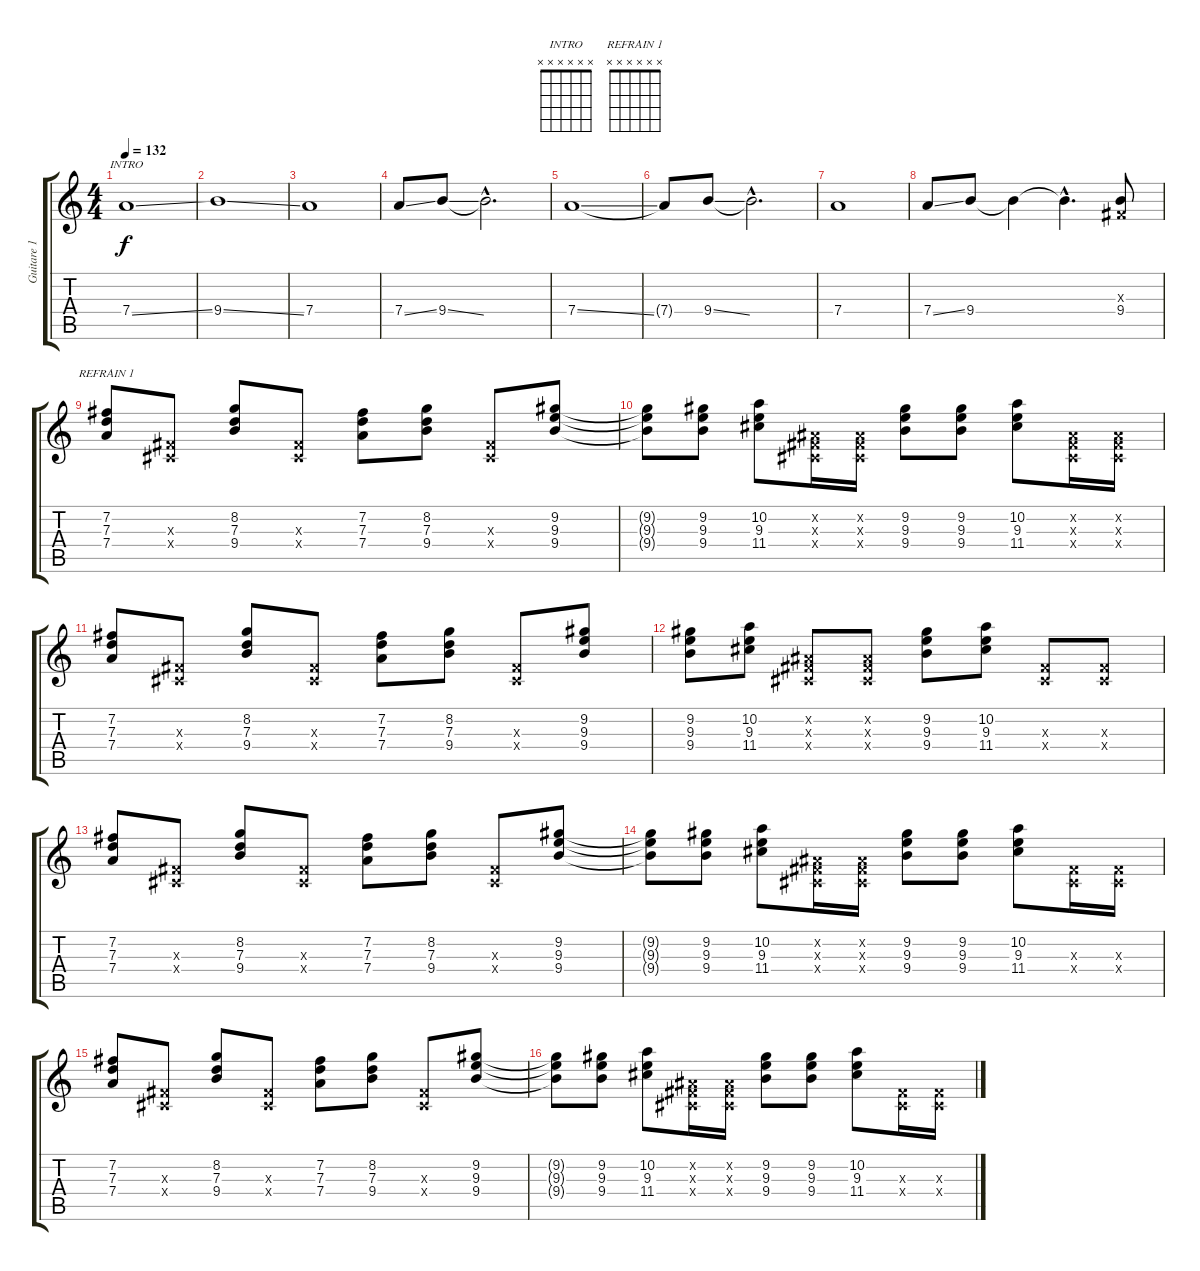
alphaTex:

\track ("Guitare 1" "Guitare 1") {instrument distortionguitar}
\staff {score tabs}
\tuning (E4 B3 G3 D3 A2 E2) {hide}
\chord ("INTRO" x x x x x x) {firstfret 0}
\chord ("REFRAIN 1" x x x x x x) {firstfret 0}
\ts (4 4)
\tempo 132
\clef g2
\ks c
7.4{ss}.1{ch "INTRO" dy f instrument distortionguitar} |
9.4{ss}.1 |
7.4.1 |
7.4{ss}.8 9.4{ss}.8 9.4{hac t}.2{d} |
7.4{ss}.1 |
7.4{t}.8 9.4{ss}.8 9.4{hac t}.2{d} |
7.4.1 |
7.4{ss}.8 9.4.8 9.4{t}.4 9.4{hac t}.4{d} (-1.3{x} 9.4).8 |
(7.2 7.3 7.4).8{ch "REFRAIN 1"} (-1.3{x} -1.4{x}).8 (8.2 7.3 9.4).8 (-1.3{x} -1.4{x}).8 (7.2 7.3 7.4).8 (8.2 7.3 9.4).8 (-1.3{x} -1.4{x}).8 (9.2 9.3 9.4).8 |
(9.2{t} 9.3{t} 9.4{t}).8 (9.2 9.3 9.4).8 (10.2 9.3 11.4).8 (-1.2{x} -1.3{x} -1.4{x}).16 (-1.2{x} -1.3{x} -1.4{x}).16 (9.2 9.3 9.4).8 (9.2 9.3 9.4).8 (10.2 9.3 11.4).8 (-1.2{x} -1.3{x} -1.4{x}).16 (-1.2{x} -1.3{x} -1.4{x}).16 |
(7.2 7.3 7.4).8 (-1.3{x} -1.4{x}).8 (8.2 7.3 9.4).8 (-1.3{x} -1.4{x}).8 (7.2 7.3 7.4).8 (8.2 7.3 9.4).8 (-1.3{x} -1.4{x}).8 (9.2 9.3 9.4).8 |
(9.2 9.3 9.4).8 (10.2 9.3 11.4).8 (-1.2{x} -1.3{x} -1.4{x}).8 (-1.2{x} -1.3{x} -1.4{x}).8 (9.2 9.3 9.4).8 (10.2 9.3 11.4).8 (-1.3{x} -1.4{x}).8 (-1.3{x} -1.4{x}).8 |
(7.2 7.3 7.4).8 (-1.3{x} -1.4{x}).8 (8.2 7.3 9.4).8 (-1.3{x} -1.4{x}).8 (7.2 7.3 7.4).8 (8.2 7.3 9.4).8 (-1.3{x} -1.4{x}).8 (9.2 9.3 9.4).8 |
(9.2{t} 9.3{t} 9.4{t}).8 (9.2 9.3 9.4).8 (10.2 9.3 11.4).8 (-1.2{x} -1.3{x} -1.4{x}).16 (-1.2{x} -1.3{x} -1.4{x}).16 (9.2 9.3 9.4).8 (9.2 9.3 9.4).8 (10.2 9.3 11.4).8 (-1.3{x} -1.4{x}).16 (-1.3{x} -1.4{x}).16 |
(7.2 7.3 7.4).8 (-1.3{x} -1.4{x}).8 (8.2 7.3 9.4).8 (-1.3{x} -1.4{x}).8 (7.2 7.3 7.4).8 (8.2 7.3 9.4).8 (-1.3{x} -1.4{x}).8 (9.2 9.3 9.4).8 |
(9.2{t} 9.3{t} 9.4{t}).8 (9.2 9.3 9.4).8 (10.2 9.3 11.4).8 (-1.2{x} -1.3{x} -1.4{x}).16 (-1.2{x} -1.3{x} -1.4{x}).16 (9.2 9.3 9.4).8 (9.2 9.3 9.4).8 (10.2 9.3 11.4).8 (-1.3{x} -1.4{x}).16 (-1.3{x} -1.4{x}).16
